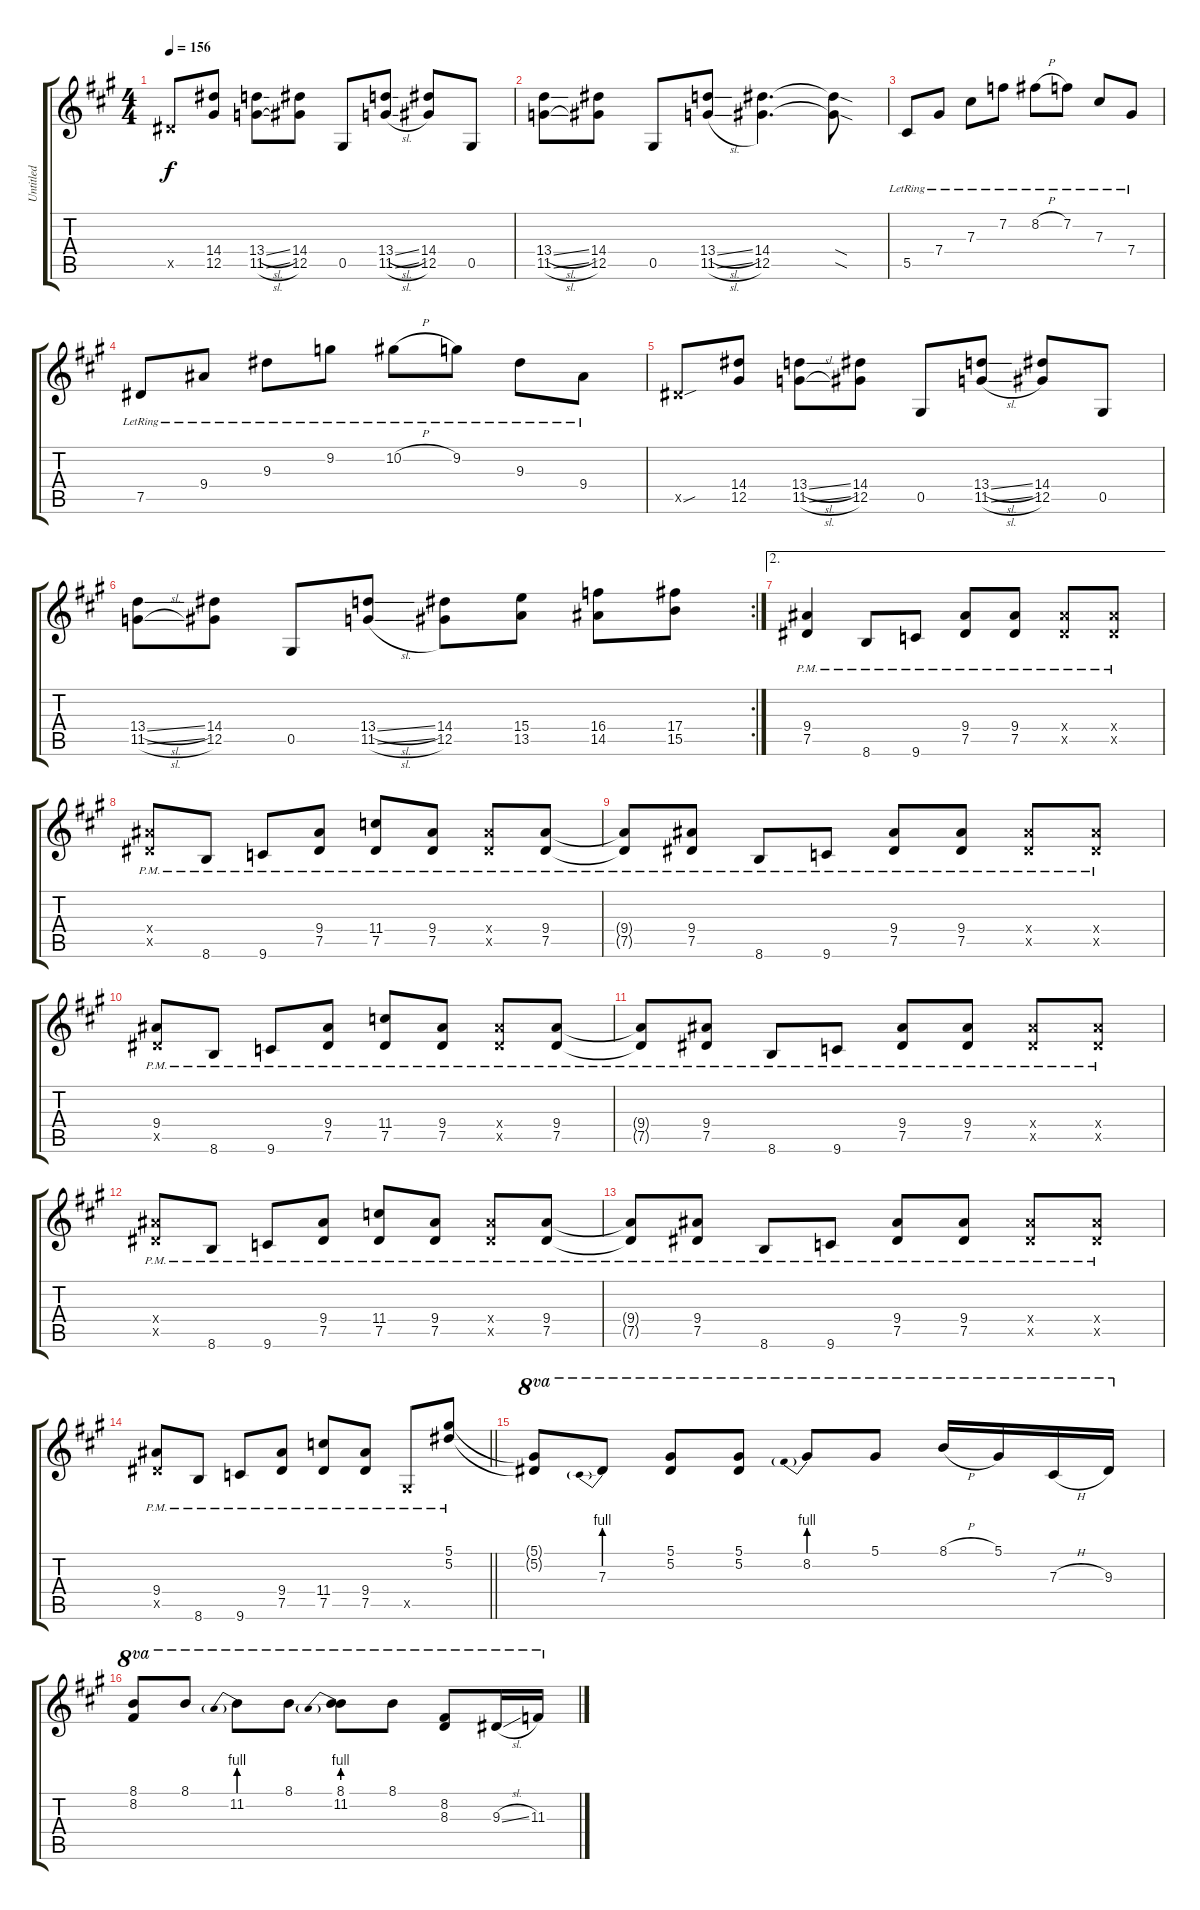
\track ("Untitled" "Untitled") {instrument distortionguitar}
\staff {score tabs}
\tuning (Eb4 Bb3 Gb3 Db3 Ab2 Eb2) {hide}
\ts (4 4)
\tempo 156
\clef g2
\ks a
7.5{x}.8{dy f} (14.4 12.5).8 (13.4{sl} 11.5{sl}).8 (14.4 12.5).8 0.5.8 (13.4{sl} 11.5{sl}).8 (14.4 12.5).8 0.5.8 |
(13.4{sl} 11.5{sl}).8 (14.4 12.5).8 0.5.8 (13.4{sl} 11.5{sl}).8 (14.4 12.5).4{d} (14.4{sod t} 12.5{sod t}).8 |
5.5{lr}.8 7.4{lr}.8 7.3{lr}.8 7.2{lr}.8 8.2{h lr}.8 7.2{lr}.8 7.3{lr}.8 7.4{lr}.8 |
7.5{lr}.8 9.4{lr}.8 9.3{lr}.8 9.2{lr}.8 10.2{h lr}.8 9.2{lr}.8 9.3{lr}.8 9.4{lr}.8 |
7.5{sou x}.8 (14.4 12.5).8 (13.4{sl} 11.5{sl}).8 (14.4 12.5).8 0.5.8 (13.4{sl} 11.5{sl}).8 (14.4 12.5).8 0.5.8 |
\rc 2
(13.4{sl} 11.5{sl}).8 (14.4 12.5).8 0.5.8 (13.4{sl} 11.5{sl}).8 (14.4 12.5).8 (15.4 13.5).8 (16.4 14.5).8 (17.4 15.5).8 |
\ae 2
(9.4{pm} 7.5{pm}).4 8.6{pm}.8 9.6{pm}.8 (9.4{pm} 7.5{pm}).8 (9.4{pm} 7.5{pm}).8 (9.4{pm x} 7.5{pm x}).8 (9.4{pm x} 7.5{pm x}).8 |
(9.4{pm x} 7.5{pm x}).8 8.6{pm}.8 9.6{pm}.8 (9.4{pm} 7.5{pm}).8 (11.4{pm} 7.5{pm}).8 (9.4{pm} 7.5{pm}).8 (9.4{pm x} 7.5{pm x}).8 (9.4{pm} 7.5{pm}).8 |
(9.4{pm t} 7.5{pm t}).8 (9.4{pm} 7.5{pm}).8 8.6{pm}.8 9.6{pm}.8 (9.4{pm} 7.5{pm}).8 (9.4{pm} 7.5{pm}).8 (9.4{pm x} 7.5{pm x}).8 (9.4{pm x} 7.5{pm x}).8 |
(9.4{pm} 7.5{pm x}).8 8.6{pm}.8 9.6{pm}.8 (9.4{pm} 7.5{pm}).8 (11.4{pm} 7.5{pm}).8 (9.4{pm} 7.5{pm}).8 (9.4{pm x} 7.5{pm x}).8 (9.4{pm} 7.5{pm}).8 |
(9.4{pm t} 7.5{pm t}).8 (9.4{pm} 7.5{pm}).8 8.6{pm}.8 9.6{pm}.8 (9.4{pm} 7.5{pm}).8 (9.4{pm} 7.5{pm}).8 (9.4{pm x} 7.5{pm x}).8 (9.4{pm x} 7.5{pm x}).8 |
(9.4{pm x} 7.5{pm x}).8 8.6{pm}.8 9.6{pm}.8 (9.4{pm} 7.5{pm}).8 (11.4{pm} 7.5{pm}).8 (9.4{pm} 7.5{pm}).8 (9.4{pm x} 7.5{pm x}).8 (9.4{pm} 7.5{pm}).8 |
(9.4{pm t} 7.5{pm t}).8 (9.4{pm} 7.5{pm}).8 8.6{pm}.8 9.6{pm}.8 (9.4{pm} 7.5{pm}).8 (9.4{pm} 7.5{pm}).8 (9.4{pm x} 7.5{pm x}).8 (9.4{pm x} 7.5{pm x}).8 |
\barLineRight lightlight
(9.4{pm} 7.5{pm x}).8 8.6{pm}.8 9.6{pm}.8 (9.4{pm} 7.5{pm}).8 (11.4{pm} 7.5{pm}).8 (9.4{pm} 7.5{pm}).8 0.5{pm x}.8 (5.1{pm} 5.2{pm}).8 |
(5.1{t} 5.2{t}).8{ot 8va} 7.3{be (prebend 0 4 60 4)}.8{ot 8va} (5.1 5.2).8{ot 8va} (5.1 5.2).8{ot 8va} 8.2{be (prebend 0 4 60 4)}.8{ot 8va} 5.1.8{ot 8va} 8.1{h}.16{ot 8va} 5.1.16{ot 8va} 7.3{h}.16{ot 8va} 9.3.16{ot 8va} |
(8.1 8.2).8{ot 8va} 8.1.8{ot 8va} 11.2{be (prebend 0 4 60 4)}.8{ot 8va} 8.1.8{ot 8va} (8.1 11.2{be (prebend 0 4 60 4)}).8{ot 8va} 8.1.8{ot 8va} (8.2 8.3).8{ot 8va} 9.3{sl}.16{ot 8va} 11.3.16{ot 8va}
